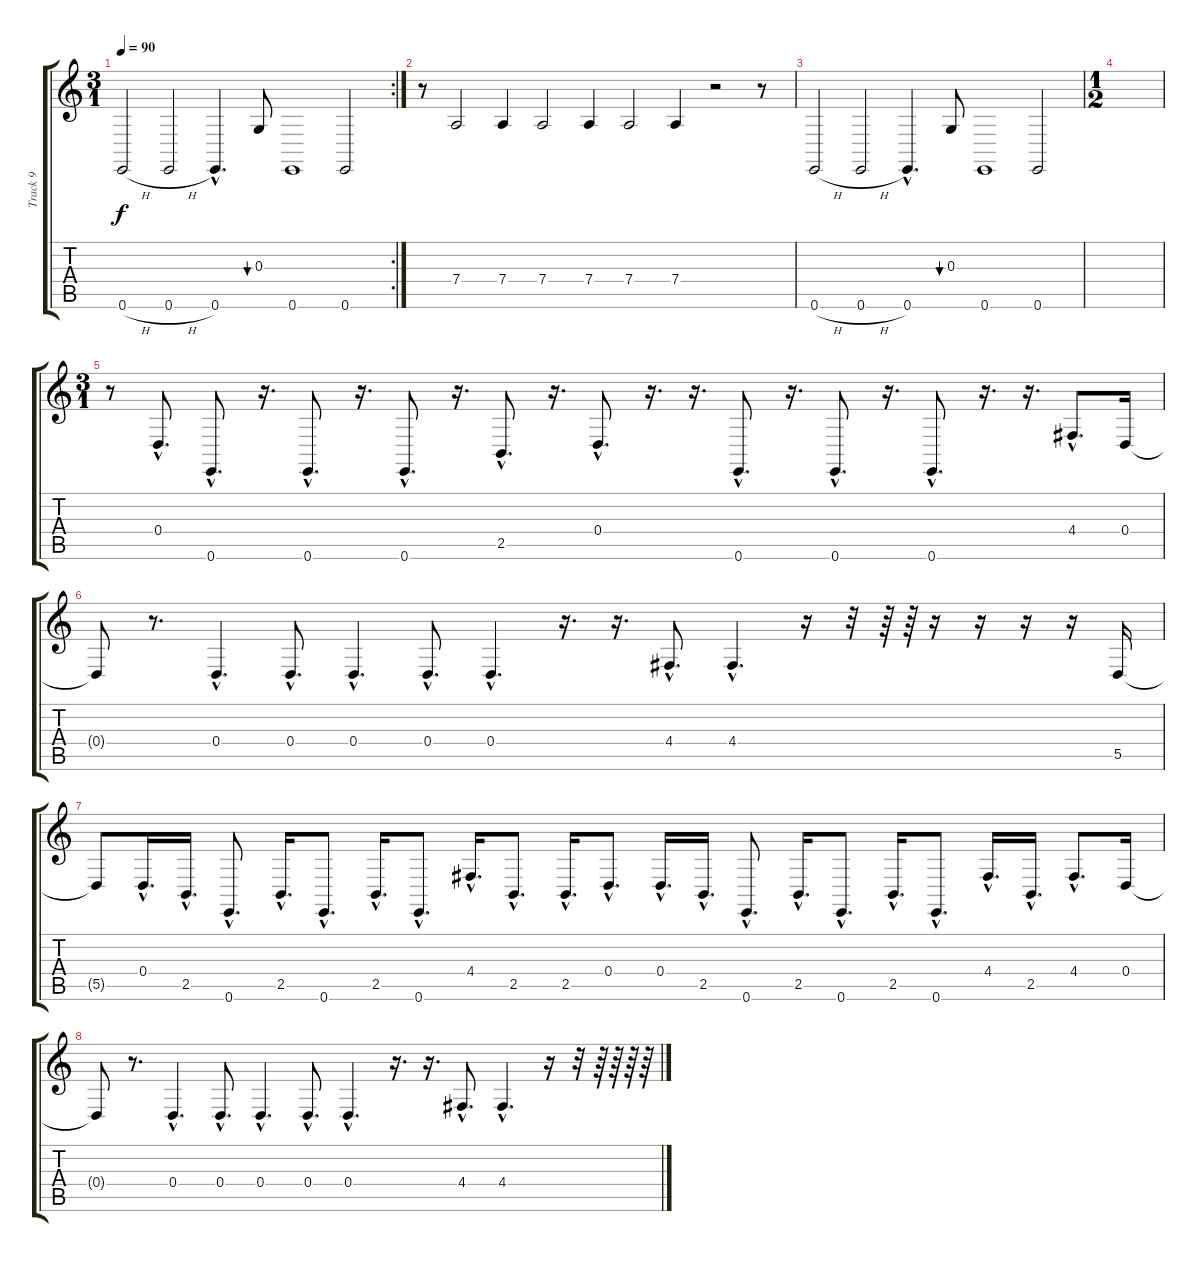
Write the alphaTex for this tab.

\track ("Track 9" "Track 9") {instrument acousticgrandpiano}
\staff {score tabs}
\tuning (E4 B3 G3 D3 A2 E2) {hide}
\rc 2
\ts (3 1)
\tempo 90
\clef g2
\ks c
0.6{h}.2{dy f instrument acousticgrandpiano} 0.6{h}.2 0.6{hac}.4{d} 0.3.8{bu 60} 0.6.1 0.6.2 |
r.8 7.4.2 7.4.4 7.4.2 7.4.4 7.4.2 7.4.4 r.2 r.8 |
0.6{h}.2 0.6{h}.2 0.6{hac}.4{d} 0.3.8{bu 60} 0.6.1 0.6.2 |
\ts (1 2)
|
\ts (3 1)
r.8 0.4{hac}.8{d} 0.6{hac}.8{d} r.16{d} 0.6{hac}.8{d} r.16{d} 0.6{hac}.8{d} r.16{d} 2.5{hac}.8{d} r.16{d} 0.4{hac}.8{d} r.16{d} r.16{d} 0.6{hac}.8{d} r.16{d} 0.6{hac}.8{d} r.16{d} 0.6{hac}.8{d} r.16{d} r.16{d} 4.4{hac}.8{d} 0.4.16 |
0.4{t}.8 r.8{d} 0.4{hac}.4{d} 0.4{hac}.8{d} 0.4{hac}.4{d} 0.4{hac}.8{d} 0.4{hac}.4{d} r.16{d} r.16{d} 4.4{hac}.8{d} 4.4{hac}.4{d} r.16 r.32 r.64 r.64 r.16 r.16 r.16 r.16 5.5.16 |
5.5{t}.8 0.4{hac}.16{d} 2.5{hac}.16{d} 0.6{hac}.8{d} 2.5{hac}.16{d} 0.6{hac}.8{d} 2.5{hac}.16{d} 0.6{hac}.8{d} 4.4{hac}.16{d} 2.5{hac}.8{d} 2.5{hac}.16{d} 0.4{hac}.8{d} 0.4{hac}.16{d} 2.5{hac}.16{d} 0.6{hac}.8{d} 2.5{hac}.16{d} 0.6{hac}.8{d} 2.5{hac}.16{d} 0.6{hac}.8{d} 4.4{hac}.16{d} 2.5{hac}.16{d} 4.4{hac}.8{d} 0.4.16 |
0.4{t}.8 r.8{d} 0.4{hac}.4{d} 0.4{hac}.8{d} 0.4{hac}.4{d} 0.4{hac}.8{d} 0.4{hac}.4{d} r.16{d} r.16{d} 4.4{hac}.8{d} 4.4{hac}.4{d} r.16 r.32 r.64 r.64 r.64 r.64
